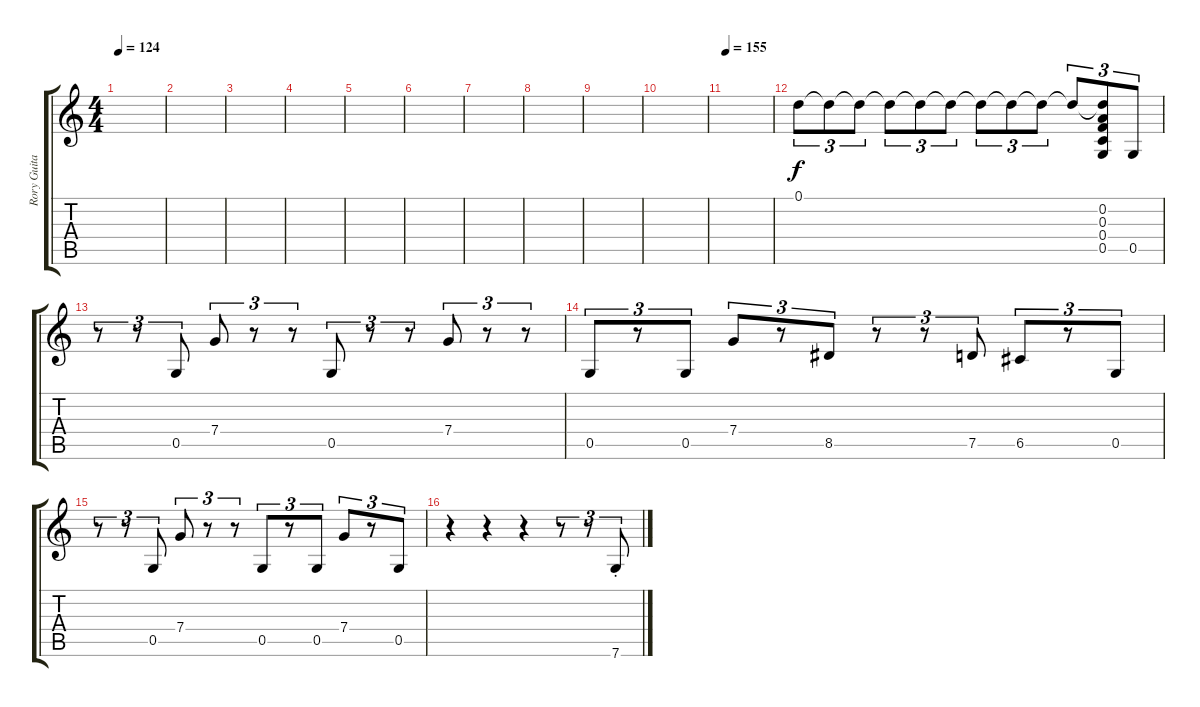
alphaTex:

\track ("Rory Guitar" "Rory Guita") {instrument overdrivenguitar}
\staff {score tabs}
\tuning (D4 A3 F3 C3 G2 C2) {hide}
\ts (4 4)
\tempo 124
\clef g2
\ks c
|
|
|
|
|
|
|
|
|
|
\tempo 155
|
0.1.8{tu (3 2)} 0.1{t}.8{tu (3 2)} 0.1{t}.8{tu (3 2)} 0.1{t}.8{tu (3 2)} 0.1{t}.8{tu (3 2)} 0.1{t}.8{tu (3 2)} 0.1{t}.8{tu (3 2)} 0.1{t}.8{tu (3 2)} 0.1{t}.8{tu (3 2)} 0.1{t}.8{tu (3 2)} (0.1{t} 0.2 0.3 0.4 0.5).8{tu (3 2)} 0.5.8{tu (3 2)} |
r.8{tu (3 2)} r.8{tu (3 2)} 0.5.8{tu (3 2)} 7.4.8{tu (3 2)} r.8{tu (3 2)} r.8{tu (3 2)} 0.5.8{tu (3 2)} r.8{tu (3 2)} r.8{tu (3 2)} 7.4.8{tu (3 2)} r.8{tu (3 2)} r.8{tu (3 2)} |
0.5.8{tu (3 2)} r.8{tu (3 2)} 0.5.8{tu (3 2)} 7.4.8{tu (3 2)} r.8{tu (3 2)} 8.5.8{tu (3 2)} r.8{tu (3 2)} r.8{tu (3 2)} 7.5.8{tu (3 2)} 6.5.8{tu (3 2)} r.8{tu (3 2)} 0.5.8{tu (3 2)} |
r.8{tu (3 2)} r.8{tu (3 2)} 0.5.8{tu (3 2)} 7.4.8{tu (3 2)} r.8{tu (3 2)} r.8{tu (3 2)} 0.5.8{tu (3 2)} r.8{tu (3 2)} 0.5.8{tu (3 2)} 7.4.8{tu (3 2)} r.8{tu (3 2)} 0.5.8{tu (3 2)} |
r.4 r.4 r.4 r.8{tu (3 2)} r.8{tu (3 2)} 7.6{st}.8{tu (3 2)}
